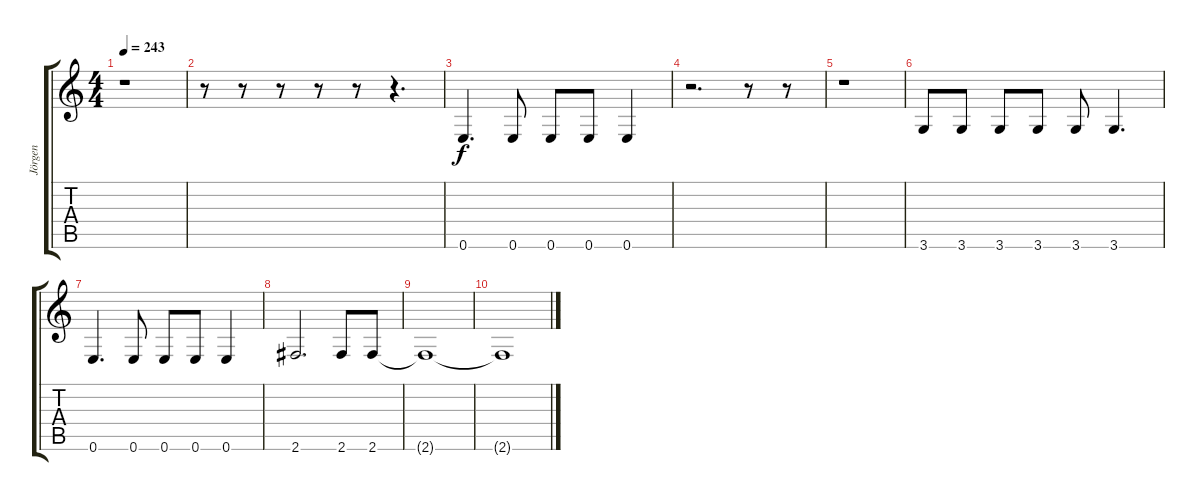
\track ("Jörgen" "Jörgen") {instrument electricbasspick}
\staff {score tabs}
\tuning (E4 B3 G3 D3 A2 E2) {hide}
\ts (4 4)
\tempo 243
\clef g2
\ks c
r.1{dy f} |
r.8 r.8 r.8 r.8 r.8 r.4{d} |
0.6.4{d} 0.6.8 0.6.8 0.6.8 0.6.4 |
r.2{d} r.8 r.8 |
r.1 |
3.6.8 3.6.8 3.6.8 3.6.8 3.6.8 3.6.4{d} |
0.6.4{d} 0.6.8 0.6.8 0.6.8 0.6.4 |
2.6.2{d} 2.6.8 2.6.8 |
2.6{t}.1 |
2.6{t}.1
